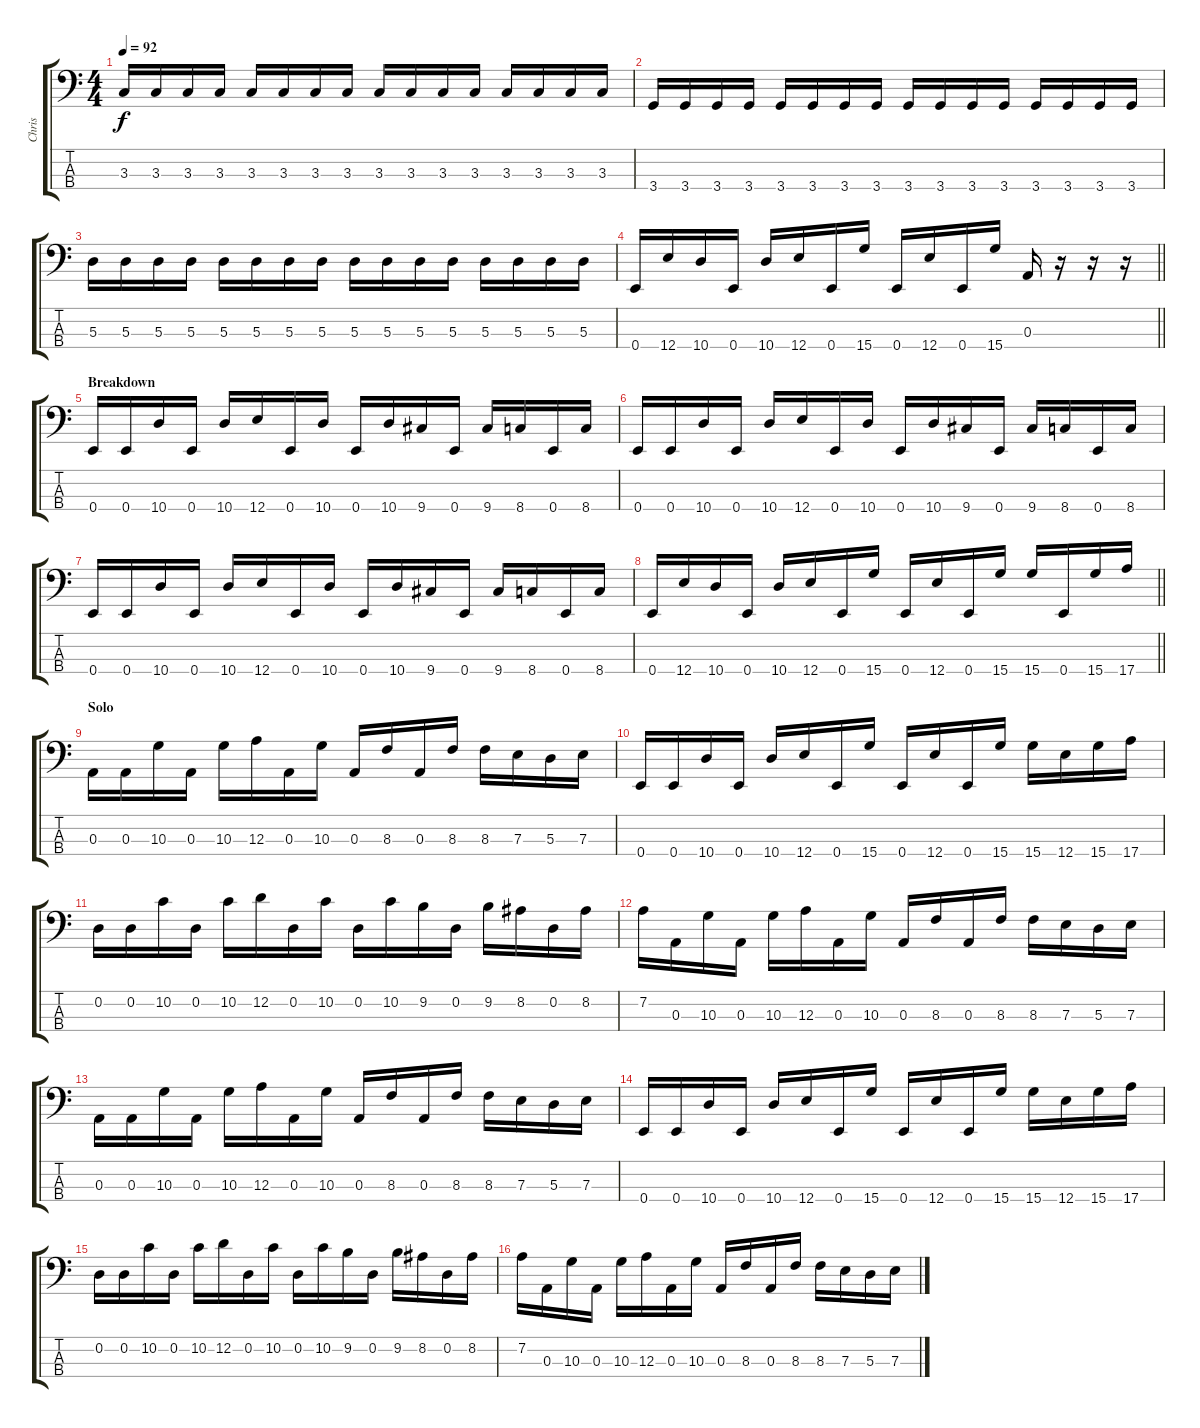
\track ("Chris" "Chris") {instrument electricbasspick}
\staff {score tabs}
\tuning (G2 D2 A1 E1) {hide}
\ts (4 4)
\tempo 92
\clef f4
\ks c
3.3.16{dy f} 3.3.16 3.3.16 3.3.16 3.3.16 3.3.16 3.3.16 3.3.16 3.3.16 3.3.16 3.3.16 3.3.16 3.3.16 3.3.16 3.3.16 3.3.16 |
3.4.16 3.4.16 3.4.16 3.4.16 3.4.16 3.4.16 3.4.16 3.4.16 3.4.16 3.4.16 3.4.16 3.4.16 3.4.16 3.4.16 3.4.16 3.4.16 |
5.3.16 5.3.16 5.3.16 5.3.16 5.3.16 5.3.16 5.3.16 5.3.16 5.3.16 5.3.16 5.3.16 5.3.16 5.3.16 5.3.16 5.3.16 5.3.16 |
\barLineRight lightlight
0.4.16 12.4.16 10.4.16 0.4.16 10.4.16 12.4.16 0.4.16 15.4.16 0.4.16 12.4.16 0.4.16 15.4.16 0.3.16 r.16 r.16 r.16 |
\section ("" "Breakdown")
0.4.16 0.4.16 10.4.16 0.4.16 10.4.16 12.4.16 0.4.16 10.4.16 0.4.16 10.4.16 9.4.16 0.4.16 9.4.16 8.4.16 0.4.16 8.4.16 |
0.4.16 0.4.16 10.4.16 0.4.16 10.4.16 12.4.16 0.4.16 10.4.16 0.4.16 10.4.16 9.4.16 0.4.16 9.4.16 8.4.16 0.4.16 8.4.16 |
0.4.16 0.4.16 10.4.16 0.4.16 10.4.16 12.4.16 0.4.16 10.4.16 0.4.16 10.4.16 9.4.16 0.4.16 9.4.16 8.4.16 0.4.16 8.4.16 |
\barLineRight lightlight
0.4.16 12.4.16 10.4.16 0.4.16 10.4.16 12.4.16 0.4.16 15.4.16 0.4.16 12.4.16 0.4.16 15.4.16 15.4.16 0.4.16 15.4.16 17.4.16 |
\section ("" "Solo ")
0.3.16 0.3.16 10.3.16 0.3.16 10.3.16 12.3.16 0.3.16 10.3.16 0.3.16 8.3.16 0.3.16 8.3.16 8.3.16 7.3.16 5.3.16 7.3.16 |
0.4.16 0.4.16 10.4.16 0.4.16 10.4.16 12.4.16 0.4.16 15.4.16 0.4.16 12.4.16 0.4.16 15.4.16 15.4.16 12.4.16 15.4.16 17.4.16 |
0.2.16 0.2.16 10.2.16 0.2.16 10.2.16 12.2.16 0.2.16 10.2.16 0.2.16 10.2.16 9.2.16 0.2.16 9.2.16 8.2.16 0.2.16 8.2.16 |
7.2.16 0.3.16 10.3.16 0.3.16 10.3.16 12.3.16 0.3.16 10.3.16 0.3.16 8.3.16 0.3.16 8.3.16 8.3.16 7.3.16 5.3.16 7.3.16 |
0.3.16 0.3.16 10.3.16 0.3.16 10.3.16 12.3.16 0.3.16 10.3.16 0.3.16 8.3.16 0.3.16 8.3.16 8.3.16 7.3.16 5.3.16 7.3.16 |
0.4.16 0.4.16 10.4.16 0.4.16 10.4.16 12.4.16 0.4.16 15.4.16 0.4.16 12.4.16 0.4.16 15.4.16 15.4.16 12.4.16 15.4.16 17.4.16 |
0.2.16 0.2.16 10.2.16 0.2.16 10.2.16 12.2.16 0.2.16 10.2.16 0.2.16 10.2.16 9.2.16 0.2.16 9.2.16 8.2.16 0.2.16 8.2.16 |
7.2.16 0.3.16 10.3.16 0.3.16 10.3.16 12.3.16 0.3.16 10.3.16 0.3.16 8.3.16 0.3.16 8.3.16 8.3.16 7.3.16 5.3.16 7.3.16
